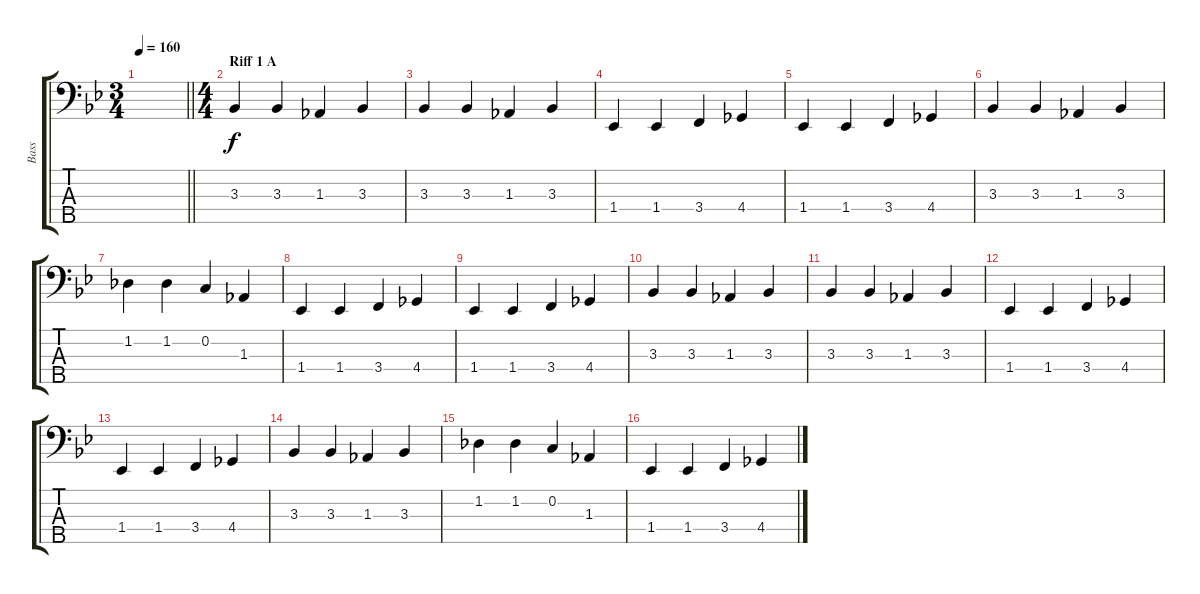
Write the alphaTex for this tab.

\track ("Bass" "Bass") {instrument electricbassfinger}
\staff {score tabs}
\tuning (F2 C2 G1 D1 A0) {hide}
\ts (3 4)
\tempo 160
\clef f4
\barLineRight lightlight
\ks bb
|
\ts (4 4)
\section ("" "Riff 1 A")
3.3.4 3.3.4 1.3.4 3.3.4 |
3.3.4 3.3.4 1.3.4 3.3.4 |
1.4.4 1.4.4 3.4.4 4.4.4 |
1.4.4 1.4.4 3.4.4 4.4.4 |
3.3.4 3.3.4 1.3.4 3.3.4 |
1.2.4 1.2.4 0.2.4 1.3.4 |
1.4.4 1.4.4 3.4.4 4.4.4 |
1.4.4 1.4.4 3.4.4 4.4.4 |
3.3.4 3.3.4 1.3.4 3.3.4 |
3.3.4 3.3.4 1.3.4 3.3.4 |
1.4.4 1.4.4 3.4.4 4.4.4 |
1.4.4 1.4.4 3.4.4 4.4.4 |
3.3.4 3.3.4 1.3.4 3.3.4 |
1.2.4 1.2.4 0.2.4 1.3.4 |
1.4.4 1.4.4 3.4.4 4.4.4
